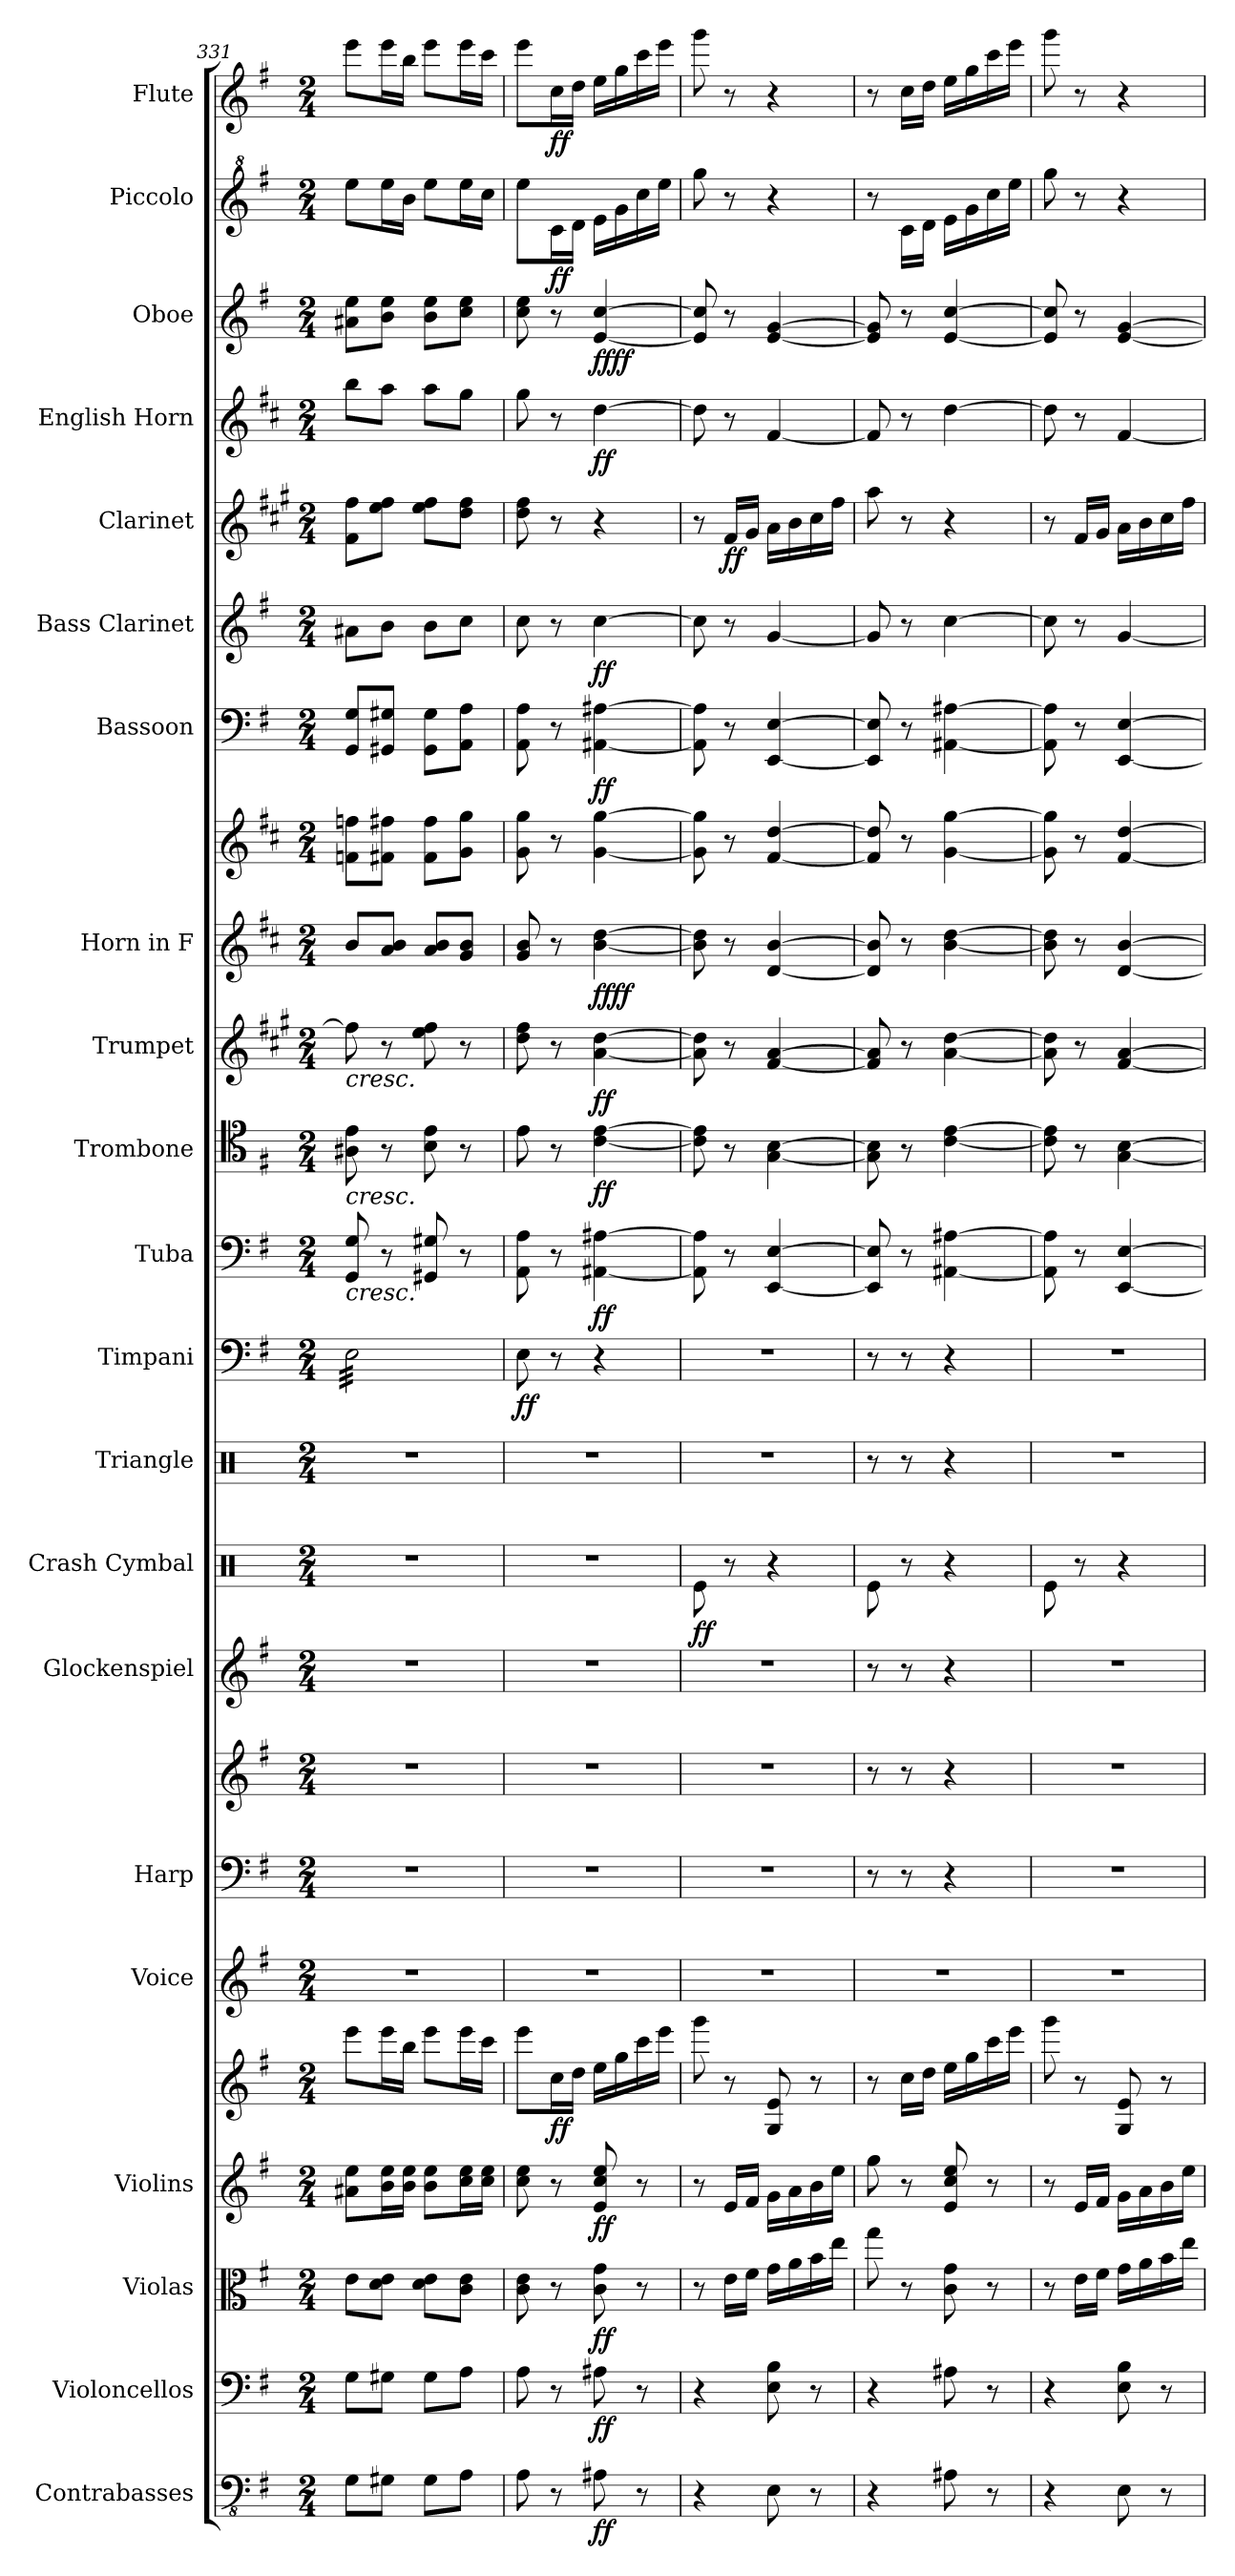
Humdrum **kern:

**kern	**dynam	**kern	**dynam	**kern	**dynam	**kern	**kern	**dynam	**kern	**kern	**kern	**kern	**kern	**dynam	**kern	**kern	**dynam	**kern	**dynam	**kern	**dynam	**kern	**dynam	**kern	**kern	**dynam	**kern	**dynam	**kern	**dynam	**kern	**dynam	**kern	**dynam	**kern	**dynam	**kern	**dynam	**kern	**dynam
*part21	*part21	*part20	*part20	*part19	*part19	*part18	*part18	*part18	*part17	*part16	*part16	*part15	*part14	*part14	*part13	*part12	*part12	*part11	*part11	*part10	*part10	*part9	*part9	*part8	*part8	*part8	*part7	*part7	*part6	*part6	*part5	*part5	*part4	*part4	*part3	*part3	*part2	*part2	*part1	*part1
*staff24	*staff24	*staff23	*staff23	*staff22	*staff22	*staff21	*staff20	*staff20/21	*staff19	*staff18	*staff17	*staff16	*staff15	*staff15	*staff14	*staff13	*staff13	*staff12	*staff12	*staff11	*staff11	*staff10	*staff10	*staff9	*staff8	*staff8/9	*staff7	*staff7	*staff6	*staff6	*staff5	*staff5	*staff4	*staff4	*staff3	*staff3	*staff2	*staff2	*staff1	*staff1
*I"Contrabasses	*	*I"Violoncellos	*	*I"Violas	*	*I"Violins	*	*	*I"Voice	*I"Harp	*	*I"Glockenspiel	*I"Crash Cymbal	*	*I"Triangle	*I"Timpani	*	*I"Tuba	*	*I"Trombone	*	*I"Trumpet	*	*I"Horn in F	*	*	*I"Bassoon	*	*I"Bass Clarinet	*	*I"Clarinet	*	*I"English Horn	*	*I"Oboe	*	*I"Piccolo	*	*I"Flute	*
*I'Cbs.	*	*I'Vcs.	*	*I'Vlas.	*	*I'Vlns.	*	*	*I'Vo.	*I'Hrp.	*	*I'Glk.	*I'Cr. Cym.	*	*I'Trgl.	*I'Timp.	*	*I'Tba.	*	*I'Tbn.	*	*I'Tpt.	*	*	*	*	*I'Bsn.	*	*I'B. Cl.	*	*I'Cl.	*	*I'E. Hn.	*	*I'Ob.	*	*I'Picc.	*	*I'Fl.	*
*clefFv4	*	*clefF4	*	*clefC3	*	*clefG2	*clefG2	*	*clefG2	*clefF4	*clefG2	*clefG2	*clefX	*	*clefX	*clefF4	*	*clefF4	*	*clefC4	*	*clefG2	*	*clefG2	*clefG2	*	*clefF4	*	*clefG2	*	*clefG2	*	*clefG2	*	*clefG2	*	*clefG^2	*	*clefG2	*
*	*	*	*	*	*	*	*	*	*	*	*	*ITrd-14c-24	*	*	*	*	*	*	*	*	*	*ITrd1c2	*	*ITrd4c7	*ITrd4c7	*	*	*	*ITrd8c14	*	*ITrd1c2	*	*ITrd4c7	*	*	*	*ITrd-7c-12	*	*	*
*k[f#]	*	*k[f#]	*	*k[f#]	*	*k[f#]	*k[f#]	*	*k[f#]	*k[f#]	*k[f#]	*k[f#]	*k[]	*	*k[]	*k[f#]	*	*k[f#]	*	*k[f#]	*	*k[f#]	*	*k[f#]	*k[f#]	*	*k[f#]	*	*k[f#]	*	*k[f#]	*	*k[f#]	*	*k[f#]	*	*k[f#]	*	*k[f#]	*
*M2/4	*	*M2/4	*	*M2/4	*	*M2/4	*M2/4	*	*M2/4	*M2/4	*M2/4	*M2/4	*M2/4	*	*M2/4	*M2/4	*	*M2/4	*	*M2/4	*	*M2/4	*	*M2/4	*M2/4	*	*M2/4	*	*M2/4	*	*M2/4	*	*M2/4	*	*M2/4	*	*M2/4	*	*M2/4	*
=331	=331	=331	=331	=331	=331	=331	=331	=331	=331	=331	=331	=331	=331	=331	=331	=331	=331	=331	=331	=331	=331	=331	=331	=331	=331	=331	=331	=331	=331	=331	=331	=331	=331	=331	=331	=331	=331	=331	=331	=331
!	!	!	!	!	!	!	!	!	!	!	!	!	!	!	!	!	!	!	!	!	!	!LO:TX:b:i:t=cresc.	!	!	!	!	!	!	!	!	!	!	!	!	!	!	!	!	!	!
!	!	!	!	!	!	!	!	!	!	!	!	!	!	!	!	!	!	!	!	!LO:TX:b:i:t=cresc.	!	!	!	!	!	!	!	!	!	!	!	!	!	!	!	!	!	!	!	!
!	!	!	!	!	!	!	!	!	!	!	!	!	!	!	!	!	!	!LO:TX:b:i:t=cresc.	!	!	!	!	!	!	!	!	!	!	!	!	!	!	!	!	!	!	!	!	!	!
*	*	*	*	*	*	*	*	*	*	*	*	*	*	*	*	*tremolo	*	*	*	*	*	*	*	*	*	*	*	*	*	*	*	*	*	*	*	*	*	*	*	*
8GG\L	.	8G\L	.	8e\L	.	8a#X\ 8ee\L	8eee\L	.	2r	2r	2r	2r	2r	.	2r	32E\LLL	.	8GG/ 8G/	.	8A#X\ 8e\	.	8ee\]	.	8e/L	8B-X\ 8b-X\L	.	8GG/ 8G/L	.	8A#X\L	.	8e\ 8ee\L	.	8ee\L	.	8a#X\ 8ee\L	.	8eeee\L	.	8eee\L	.
.	.	.	.	.	.	.	.	.	.	.	.	.	.	.	.	32E\	.	.	.	.	.	.	.	.	.	.	.	.	.	.	.	.	.	.	.	.	.	.	.	.
.	.	.	.	.	.	.	.	.	.	.	.	.	.	.	.	32E\	.	.	.	.	.	.	.	.	.	.	.	.	.	.	.	.	.	.	.	.	.	.	.	.
.	.	.	.	.	.	.	.	.	.	.	.	.	.	.	.	32E\	.	.	.	.	.	.	.	.	.	.	.	.	.	.	.	.	.	.	.	.	.	.	.	.
8GG#X\J	.	8G#X\J	.	8d\ 8e\J	.	16b\ 16ee\L	16eee\L	.	.	.	.	.	.	.	.	32E\	.	8r	.	8r	.	8r	.	8d/ 8e/J	8Bn\ 8bn\J	.	8GG#X/ 8G#X/J	.	8B\J	.	8dd\ 8ee\J	.	8dd\J	.	8b\ 8ee\J	.	16eeee\L	.	16eee\L	.
.	.	.	.	.	.	.	.	.	.	.	.	.	.	.	.	32E\	.	.	.	.	.	.	.	.	.	.	.	.	.	.	.	.	.	.	.	.	.	.	.	.
.	.	.	.	.	.	16b\ 16ee\JJ	16bb\JJ	.	.	.	.	.	.	.	.	32E\	.	.	.	.	.	.	.	.	.	.	.	.	.	.	.	.	.	.	.	.	16bbb\JJ	.	16bb\JJ	.
.	.	.	.	.	.	.	.	.	.	.	.	.	.	.	.	32E\	.	.	.	.	.	.	.	.	.	.	.	.	.	.	.	.	.	.	.	.	.	.	.	.
8GG#\L	.	8G#\L	.	8d\ 8e\L	.	8b\ 8ee\L	8eee\L	.	.	.	.	.	.	.	.	32E\	.	8GG#X/ 8G#X/	.	8B\ 8e\	.	8dd\ 8ee\	.	8d/ 8e/L	8B\ 8b\L	.	8GG#\ 8G#\L	.	8B\L	.	8dd\ 8ee\L	.	8dd\L	.	8b\ 8ee\L	.	8eeee\L	.	8eee\L	.
.	.	.	.	.	.	.	.	.	.	.	.	.	.	.	.	32E\	.	.	.	.	.	.	.	.	.	.	.	.	.	.	.	.	.	.	.	.	.	.	.	.
.	.	.	.	.	.	.	.	.	.	.	.	.	.	.	.	32E\	.	.	.	.	.	.	.	.	.	.	.	.	.	.	.	.	.	.	.	.	.	.	.	.
.	.	.	.	.	.	.	.	.	.	.	.	.	.	.	.	32E\	.	.	.	.	.	.	.	.	.	.	.	.	.	.	.	.	.	.	.	.	.	.	.	.
8AA\J	.	8A\J	.	8c\ 8e\J	.	16cc\ 16ee\L	16eee\L	.	.	.	.	.	.	.	.	32E\	.	8r	.	8r	.	8r	.	8c/ 8e/J	8c\ 8cc\J	.	8AA\ 8A\J	.	8c\J	.	8cc\ 8ee\J	.	8cc\J	.	8cc\ 8ee\J	.	16eeee\L	.	16eee\L	.
.	.	.	.	.	.	.	.	.	.	.	.	.	.	.	.	32E\	.	.	.	.	.	.	.	.	.	.	.	.	.	.	.	.	.	.	.	.	.	.	.	.
.	.	.	.	.	.	16cc\ 16ee\JJ	16ccc\JJ	.	.	.	.	.	.	.	.	32E\	.	.	.	.	.	.	.	.	.	.	.	.	.	.	.	.	.	.	.	.	16cccc\JJ	.	16ccc\JJ	.
.	.	.	.	.	.	.	.	.	.	.	.	.	.	.	.	32E\JJJ	.	.	.	.	.	.	.	.	.	.	.	.	.	.	.	.	.	.	.	.	.	.	.	.
*	*	*	*	*	*	*	*	*	*	*	*	*	*	*	*	*Xtremolo	*	*	*	*	*	*	*	*	*	*	*	*	*	*	*	*	*	*	*	*	*	*	*	*
!!LO:PB:g=z
=332	=332	=332	=332	=332	=332	=332	=332	=332	=332	=332	=332	=332	=332	=332	=332	=332	=332	=332	=332	=332	=332	=332	=332	=332	=332	=332	=332	=332	=332	=332	=332	=332	=332	=332	=332	=332	=332	=332	=332	=332
!	!	!	!	!	!	!	!	!	!	!	!	!	!	!	!	!	!LO:DY:b	!	!	!	!	!	!	!	!	!	!	!	!	!	!	!	!	!	!	!	!	!	!	!
8AA\	.	8A\	.	8c\ 8e\	.	8cc\ 8ee\	8eee\L	.	2r	2r	2r	2r	2r	.	2r	8E\	ff	8AA\ 8A\	.	8e\	.	8cc\ 8ee\	.	8c/ 8e/	8c\ 8cc\	.	8AA\ 8A\	.	8c\	.	8cc\ 8ee\	.	8cc\	.	8cc\ 8ee\	.	8eeee\L	.	8eee\L	.
!	!	!	!	!	!	!	!	!LO:DY:b	!	!	!	!	!	!	!	!	!	!	!	!	!	!	!	!	!	!	!	!	!	!	!	!	!	!	!	!	!	!LO:DY:b	!	!LO:DY:b
8r	.	8r	.	8r	.	8r	16cc\L	ff	.	.	.	.	.	.	.	8r	.	8r	.	8r	.	8r	.	8r	8r	.	8r	.	8r	.	8r	.	8r	.	8r	.	16ccc\L	ff	16cc\L	ff
.	.	.	.	.	.	.	16dd\JJ	.	.	.	.	.	.	.	.	.	.	.	.	.	.	.	.	.	.	.	.	.	.	.	.	.	.	.	.	.	16ddd\JJ	.	16dd\JJ	.
!	!LO:DY:b	!	!LO:DY:b	!	!LO:DY:b	!	!	!LO:DY:b=2	!	!	!	!	!	!	!	!	!	!	!LO:DY:b	!	!LO:DY:b	!	!LO:DY:b	!	!	!LO:DY:b=2	!	!	!	!	!	!	!	!	!	!	!	!	!	!
!	!	!	!	!	!	!	!	!	!	!	!	!	!	!	!	!	!	!	!	!	!	!	!	!	!	!LO:DY:n=1:b	!	!LO:DY:b	!	!LO:DY:b	!	!	!	!LO:DY:b	!	!LO:DY:b	!	!	!	!
!	!	!	!	!	!	!	!	!	!	!	!	!	!	!	!	!	!	!	!	!	!	!	!	!	!	!	!	!	!	!	!	!	!	!	!	!LO:DY:n=1:b	!	!	!	!
8AA#X\	ff	8A#X\	ff	8c\ 8g\	ff	8e/ 8cc/ 8ee/	16ee\LL	ff	.	.	.	.	.	.	.	4r	.	[4AA#X\ [4A#X\	ff	[4c\ [4e\	ff	[4g\ [4cc\	ff	[4e\ [4g\	[4c\ [4cc\	ff ff	[4AA#X\ [4A#X\	ff	[4c\	ff	4r	.	[4g\	ff	[4e/ [4cc/	ff ff	16eee\LL	.	16ee\LL	.
.	.	.	.	.	.	.	16gg\	.	.	.	.	.	.	.	.	.	.	.	.	.	.	.	.	.	.	.	.	.	.	.	.	.	.	.	.	.	16ggg\	.	16gg\	.
8r	.	8r	.	8r	.	8r	16ccc\	.	.	.	.	.	.	.	.	.	.	.	.	.	.	.	.	.	.	.	.	.	.	.	.	.	.	.	.	.	16cccc\	.	16ccc\	.
.	.	.	.	.	.	.	16eee\JJ	.	.	.	.	.	.	.	.	.	.	.	.	.	.	.	.	.	.	.	.	.	.	.	.	.	.	.	.	.	16eeee\JJ	.	16eee\JJ	.
=333	=333	=333	=333	=333	=333	=333	=333	=333	=333	=333	=333	=333	=333	=333	=333	=333	=333	=333	=333	=333	=333	=333	=333	=333	=333	=333	=333	=333	=333	=333	=333	=333	=333	=333	=333	=333	=333	=333	=333	=333
!	!	!	!	!	!	!	!	!	!	!	!	!	!	!LO:DY:b	!	!	!	!	!	!	!	!	!	!	!	!	!	!	!	!	!	!	!	!	!	!	!	!	!	!
4r	.	4r	.	8r	.	8r	8ggg\	.	2r	2r	2r	2r	8Re\	ff	2r	2r	.	8AA#\] 8A#\]	.	8c\] 8e\]	.	8g\] 8cc\]	.	8e\] 8g\]	8c\] 8cc\]	.	8AA#\] 8A#\]	.	8c\]	.	8r	.	8g\]	.	8e/] 8cc/]	.	8gggg\	.	8ggg\	.
!	!	!	!	!	!	!	!	!	!	!	!	!	!	!	!	!	!	!	!	!	!	!	!	!	!	!	!	!	!	!	!	!LO:DY:b	!	!	!	!	!	!	!	!
.	.	.	.	16e\LL	.	16e/LL	8r	.	.	.	.	.	8r	.	.	.	.	8r	.	8r	.	8r	.	8r	8r	.	8r	.	8r	.	16e/LL	ff	8r	.	8r	.	8r	.	8r	.
.	.	.	.	16f#\JJ	.	16f#/JJ	.	.	.	.	.	.	.	.	.	.	.	.	.	.	.	.	.	.	.	.	.	.	.	.	16f#/JJ	.	.	.	.	.	.	.	.	.
8EE\	.	8E\ 8B\	.	16g\LL	.	16g\LL	8G/ 8e/	.	.	.	.	.	4r	.	.	.	.	[4EE/ [4E/	.	[4G\ [4B\	.	[4e/ [4g/	.	[4G/ [4e/	[4B/ [4g/	.	[4EE/ [4E/	.	[4G/	.	16g\LL	.	[4B/	.	[4e/ [4g/	.	4r	.	4r	.
.	.	.	.	16a\	.	16a\	.	.	.	.	.	.	.	.	.	.	.	.	.	.	.	.	.	.	.	.	.	.	.	.	16a\	.	.	.	.	.	.	.	.	.
8r	.	8r	.	16b\	.	16b\	8r	.	.	.	.	.	.	.	.	.	.	.	.	.	.	.	.	.	.	.	.	.	.	.	16b\	.	.	.	.	.	.	.	.	.
.	.	.	.	16ee\JJ	.	16ee\JJ	.	.	.	.	.	.	.	.	.	.	.	.	.	.	.	.	.	.	.	.	.	.	.	.	16ee\JJ	.	.	.	.	.	.	.	.	.
=334	=334	=334	=334	=334	=334	=334	=334	=334	=334	=334	=334	=334	=334	=334	=334	=334	=334	=334	=334	=334	=334	=334	=334	=334	=334	=334	=334	=334	=334	=334	=334	=334	=334	=334	=334	=334	=334	=334	=334	=334
4r	.	4r	.	8gg\	.	8gg\	8r	.	2r	8r	8r	8r	8Re\	.	8r	8r	.	8EE/] 8E/]	.	8G\] 8B\]	.	8e/] 8g/]	.	8G/] 8e/]	8B/] 8g/]	.	8EE/] 8E/]	.	8G/]	.	8gg\	.	8B/]	.	8e/] 8g/]	.	8r	.	8r	.
.	.	.	.	8r	.	8r	16cc\LL	.	.	8r	8r	8r	8r	.	8r	8r	.	8r	.	8r	.	8r	.	8r	8r	.	8r	.	8r	.	8r	.	8r	.	8r	.	16ccc\LL	.	16cc\LL	.
.	.	.	.	.	.	.	16dd\JJ	.	.	.	.	.	.	.	.	.	.	.	.	.	.	.	.	.	.	.	.	.	.	.	.	.	.	.	.	.	16ddd\JJ	.	16dd\JJ	.
8AA#X\	.	8A#X\	.	8c\ 8g\	.	8e/ 8cc/ 8ee/	16ee\LL	.	.	4r	4r	4r	4r	.	4r	4r	.	[4AA#X\ [4A#X\	.	[4c\ [4e\	.	[4g\ [4cc\	.	[4e\ [4g\	[4c\ [4cc\	.	[4AA#X\ [4A#X\	.	[4c\	.	4r	.	[4g\	.	[4e/ [4cc/	.	16eee\LL	.	16ee\LL	.
.	.	.	.	.	.	.	16gg\	.	.	.	.	.	.	.	.	.	.	.	.	.	.	.	.	.	.	.	.	.	.	.	.	.	.	.	.	.	16ggg\	.	16gg\	.
8r	.	8r	.	8r	.	8r	16ccc\	.	.	.	.	.	.	.	.	.	.	.	.	.	.	.	.	.	.	.	.	.	.	.	.	.	.	.	.	.	16cccc\	.	16ccc\	.
.	.	.	.	.	.	.	16eee\JJ	.	.	.	.	.	.	.	.	.	.	.	.	.	.	.	.	.	.	.	.	.	.	.	.	.	.	.	.	.	16eeee\JJ	.	16eee\JJ	.
=335	=335	=335	=335	=335	=335	=335	=335	=335	=335	=335	=335	=335	=335	=335	=335	=335	=335	=335	=335	=335	=335	=335	=335	=335	=335	=335	=335	=335	=335	=335	=335	=335	=335	=335	=335	=335	=335	=335	=335	=335
4r	.	4r	.	8r	.	8r	8ggg\	.	2r	2r	2r	2r	8Re\	.	2r	2r	.	8AA#\] 8A#\]	.	8c\] 8e\]	.	8g\] 8cc\]	.	8e\] 8g\]	8c\] 8cc\]	.	8AA#\] 8A#\]	.	8c\]	.	8r	.	8g\]	.	8e/] 8cc/]	.	8gggg\	.	8ggg\	.
.	.	.	.	16e\LL	.	16e/LL	8r	.	.	.	.	.	8r	.	.	.	.	8r	.	8r	.	8r	.	8r	8r	.	8r	.	8r	.	16e/LL	.	8r	.	8r	.	8r	.	8r	.
.	.	.	.	16f#\JJ	.	16f#/JJ	.	.	.	.	.	.	.	.	.	.	.	.	.	.	.	.	.	.	.	.	.	.	.	.	16f#/JJ	.	.	.	.	.	.	.	.	.
8EE\	.	8E\ 8B\	.	16g\LL	.	16g\LL	8G/ 8e/	.	.	.	.	.	4r	.	.	.	.	[4EE/ [4E/	.	[4G\ [4B\	.	[4e/ [4g/	.	[4G/ [4e/	[4B/ [4g/	.	[4EE/ [4E/	.	[4G/	.	16g\LL	.	[4B/	.	[4e/ [4g/	.	4r	.	4r	.
.	.	.	.	16a\	.	16a\	.	.	.	.	.	.	.	.	.	.	.	.	.	.	.	.	.	.	.	.	.	.	.	.	16a\	.	.	.	.	.	.	.	.	.
8r	.	8r	.	16b\	.	16b\	8r	.	.	.	.	.	.	.	.	.	.	.	.	.	.	.	.	.	.	.	.	.	.	.	16b\	.	.	.	.	.	.	.	.	.
.	.	.	.	16ee\JJ	.	16ee\JJ	.	.	.	.	.	.	.	.	.	.	.	.	.	.	.	.	.	.	.	.	.	.	.	.	16ee\JJ	.	.	.	.	.	.	.	.	.
=	=	=	=	=	=	=	=	=	=	=	=	=	=	=	=	=	=	=	=	=	=	=	=	=	=	=	=	=	=	=	=	=	=	=	=	=	=	=	=	=
*-	*-	*-	*-	*-	*-	*-	*-	*-	*-	*-	*-	*-	*-	*-	*-	*-	*-	*-	*-	*-	*-	*-	*-	*-	*-	*-	*-	*-	*-	*-	*-	*-	*-	*-	*-	*-	*-	*-	*-	*-
